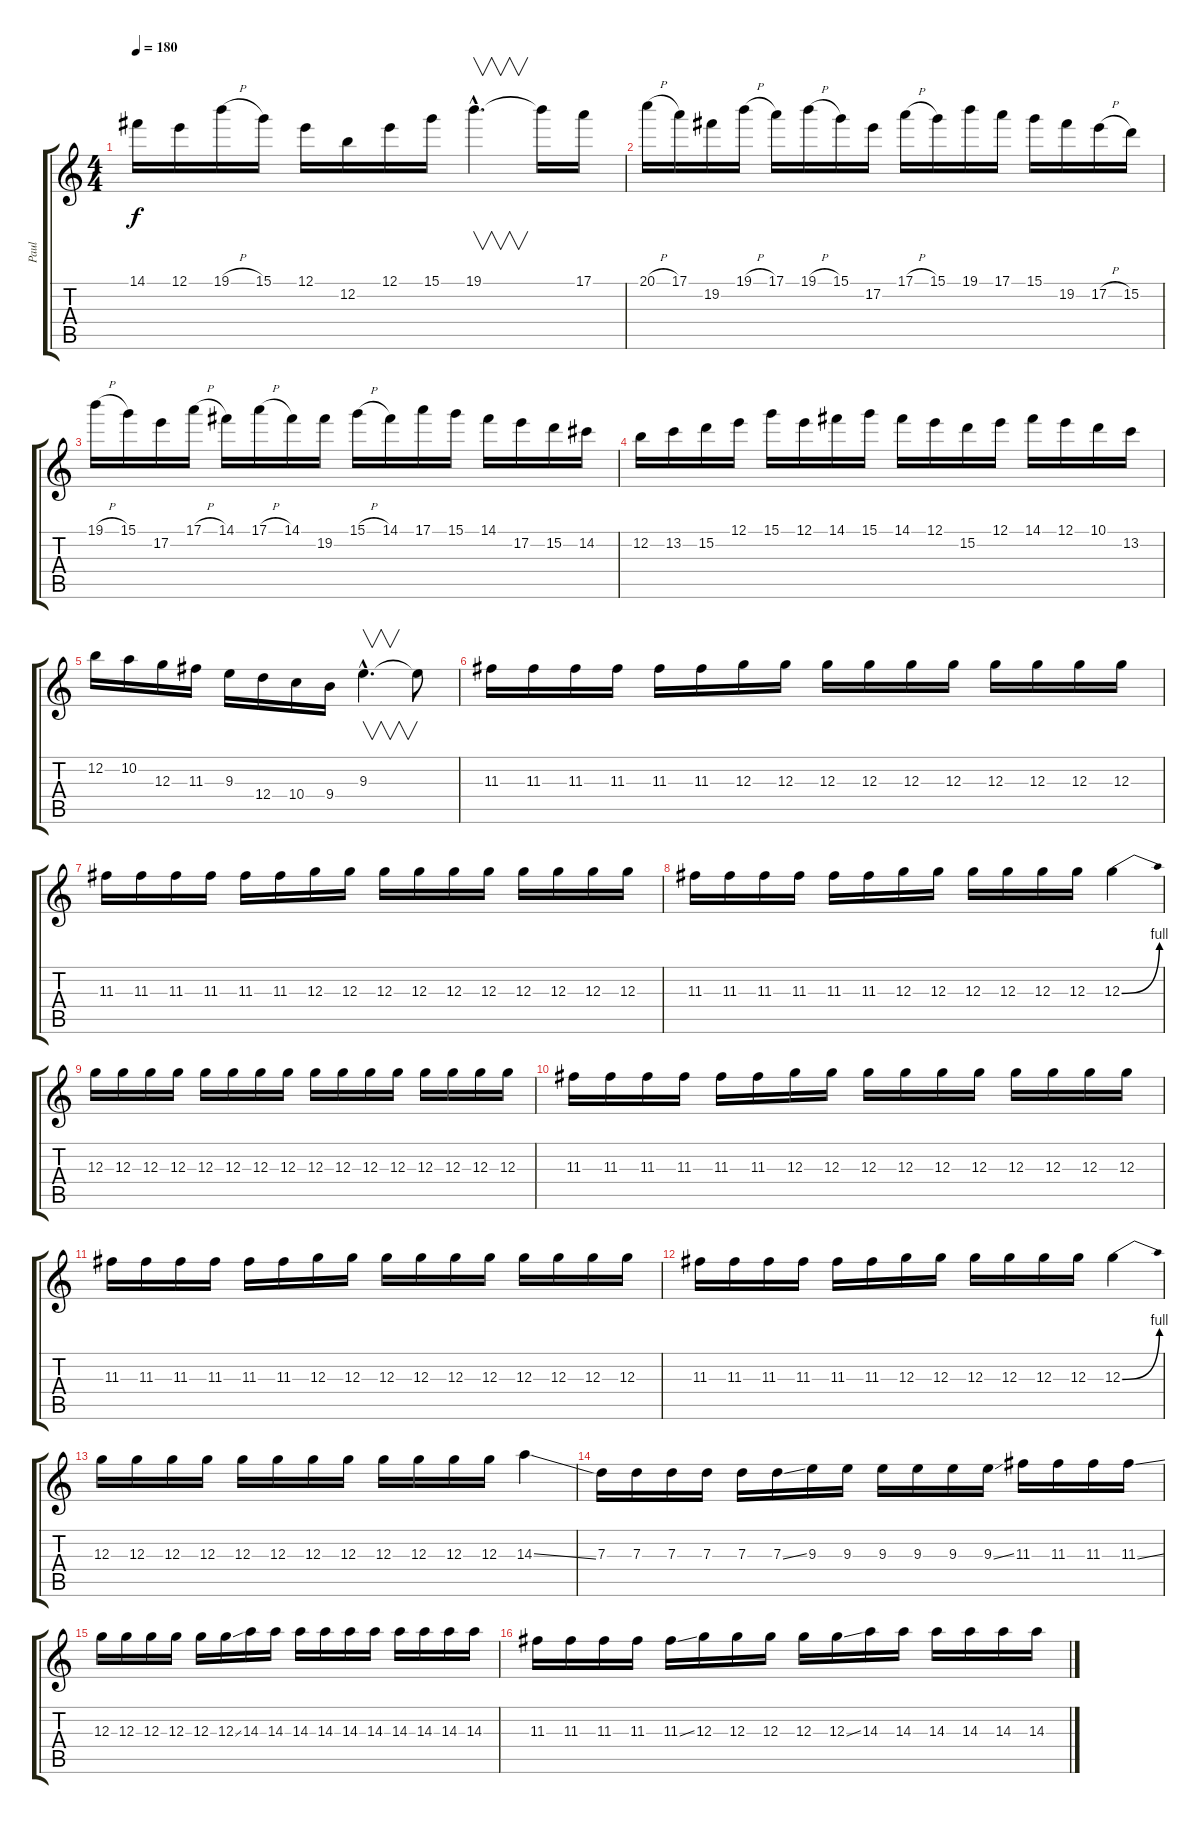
\track ("Paul" "Paul") {instrument distortionguitar}
\staff {score tabs}
\tuning (E4 B3 G3 D3 A2 E2) {hide}
\ts (4 4)
\tempo 180
\clef g2
\ks c
14.1.16{dy f} 12.1.16 19.1{h}.16 15.1.16 12.1.16 12.2.16 12.1.16 15.1.16 19.1{hac}.4{v d} 19.1{t}.16 17.1.16 |
20.1{h}.16 17.1.16 19.2.16 19.1{h}.16 17.1.16 19.1{h}.16 15.1.16 17.2.16 17.1{h}.16 15.1.16 19.1.16 17.1.16 15.1.16 19.2.16 17.2{h}.16 15.2.16 |
19.1{h}.16 15.1.16 17.2.16 17.1{h}.16 14.1.16 17.1{h}.16 14.1.16 19.2.16 15.1{h}.16 14.1.16 17.1.16 15.1.16 14.1.16 17.2.16 15.2.16 14.2.16 |
12.2.16 13.2.16 15.2.16 12.1.16 15.1.16 12.1.16 14.1.16 15.1.16 14.1.16 12.1.16 15.2.16 12.1.16 14.1.16 12.1.16 10.1.16 13.2.16 |
12.2.16 10.2.16 12.3.16 11.3.16 9.3.16 12.4.16 10.4.16 9.4.16 9.3{hac}.4{v d} 9.3{t}.8 |
11.3.16 11.3.16 11.3.16 11.3.16 11.3.16 11.3.16 12.3.16 12.3.16 12.3.16 12.3.16 12.3.16 12.3.16 12.3.16 12.3.16 12.3.16 12.3.16 |
11.3.16 11.3.16 11.3.16 11.3.16 11.3.16 11.3.16 12.3.16 12.3.16 12.3.16 12.3.16 12.3.16 12.3.16 12.3.16 12.3.16 12.3.16 12.3.16 |
11.3.16 11.3.16 11.3.16 11.3.16 11.3.16 11.3.16 12.3.16 12.3.16 12.3.16 12.3.16 12.3.16 12.3.16 12.3{be (bend 0 0 60 4)}.4 |
12.3.16 12.3.16 12.3.16 12.3.16 12.3.16 12.3.16 12.3.16 12.3.16 12.3.16 12.3.16 12.3.16 12.3.16 12.3.16 12.3.16 12.3.16 12.3.16 |
11.3.16 11.3.16 11.3.16 11.3.16 11.3.16 11.3.16 12.3.16 12.3.16 12.3.16 12.3.16 12.3.16 12.3.16 12.3.16 12.3.16 12.3.16 12.3.16 |
11.3.16 11.3.16 11.3.16 11.3.16 11.3.16 11.3.16 12.3.16 12.3.16 12.3.16 12.3.16 12.3.16 12.3.16 12.3.16 12.3.16 12.3.16 12.3.16 |
11.3.16 11.3.16 11.3.16 11.3.16 11.3.16 11.3.16 12.3.16 12.3.16 12.3.16 12.3.16 12.3.16 12.3.16 12.3{be (bend 0 0 60 4)}.4 |
12.3.16 12.3.16 12.3.16 12.3.16 12.3.16 12.3.16 12.3.16 12.3.16 12.3.16 12.3.16 12.3.16 12.3.16 14.3{ss}.4 |
7.3.16 7.3.16 7.3.16 7.3.16 7.3.16 7.3{ss}.16 9.3.16 9.3.16 9.3.16 9.3.16 9.3.16 9.3{ss}.16 11.3.16 11.3.16 11.3.16 11.3{ss}.16 |
12.3.16 12.3.16 12.3.16 12.3.16 12.3.16 12.3{ss}.16 14.3.16 14.3.16 14.3.16 14.3.16 14.3.16 14.3.16 14.3.16 14.3.16 14.3.16 14.3.16 |
11.3.16 11.3.16 11.3.16 11.3.16 11.3{ss}.16 12.3.16 12.3.16 12.3.16 12.3.16 12.3{ss}.16 14.3.16 14.3.16 14.3.16 14.3.16 14.3.16 14.3{ss}.16
